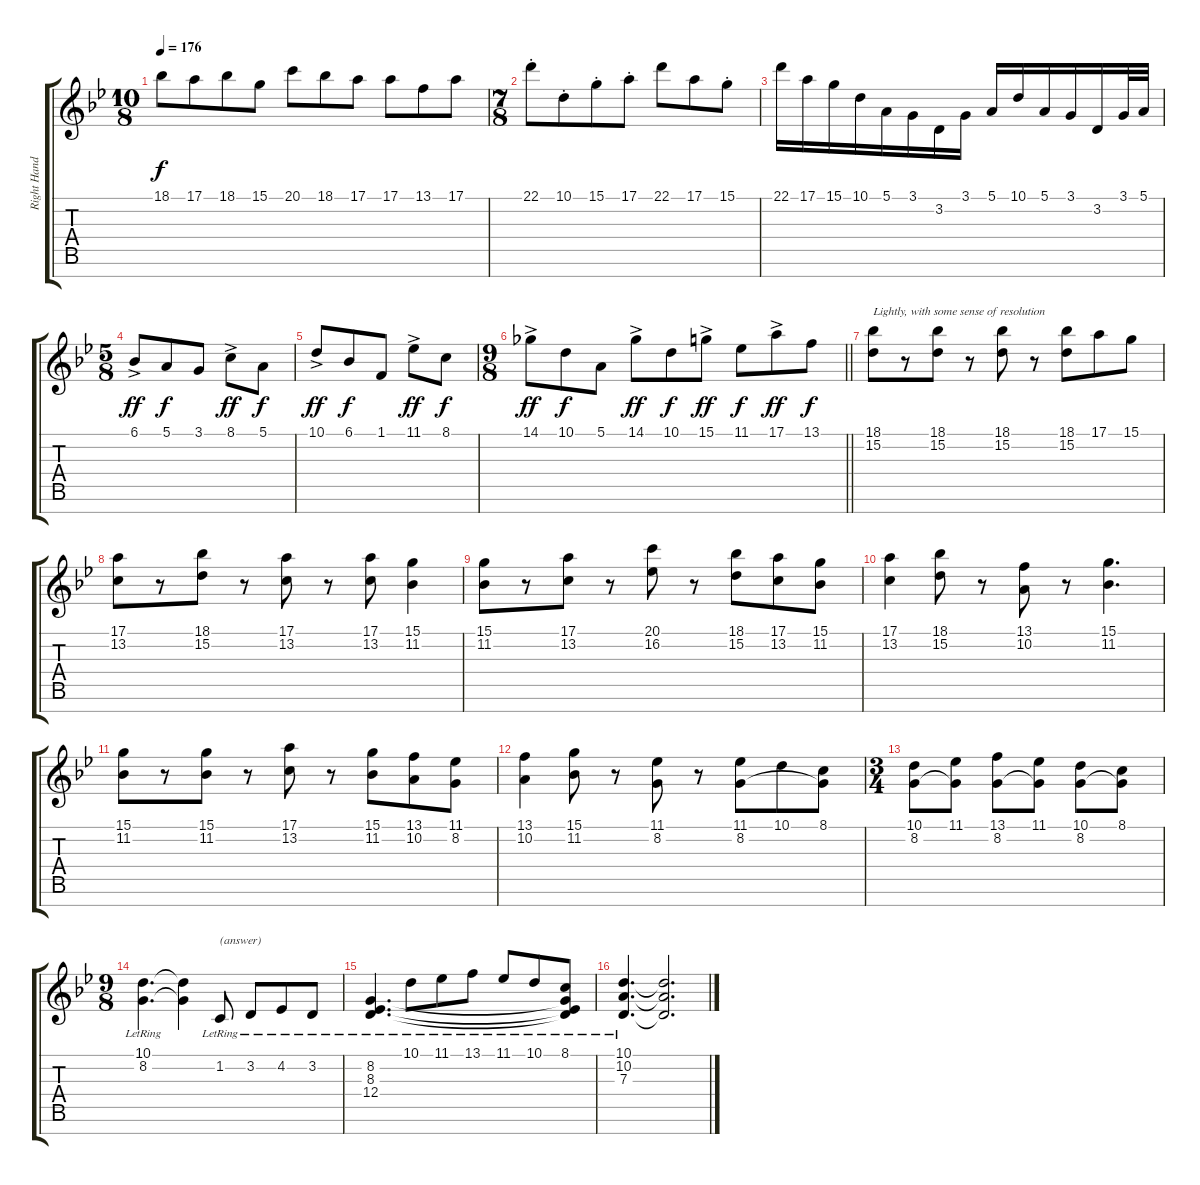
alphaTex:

\track ("Right Hand" "Right Hand") {instrument acousticgrandpiano}
\staff {score tabs}
\tuning (E4 B3 G3 D3 A2 E2 B1) {hide}
\ts (10 8)
\tempo 176
\clef g2
\ks bb
18.1.8{dy f} 17.1.8 18.1.8 15.1.8 20.1.8 18.1.8 17.1.8 17.1.8 13.1.8 17.1.8 |
\ts (7 8)
22.1{st}.8 10.1{st}.8 15.1{st}.8 17.1{st}.8 22.1.8 17.1.8 15.1{st}.8 |
22.1.16 17.1.16 15.1.16 10.1.16 5.1.16 3.1.16 3.2.16 3.1.16 5.1.16 10.1.16 5.1.16 3.1.16 3.2.16 3.1.32 5.1.32 |
\ts (5 8)
6.1{ac}.8{dy ff} 5.1.8{dy f} 3.1.8 8.1{ac}.8{dy ff} 5.1.8{dy f} |
10.1{ac}.8{dy ff} 6.1.8{dy f} 1.1.8 11.1{ac}.8{dy ff} 8.1.8{dy f} |
\ts (9 8)
\barLineRight lightlight
14.1{ac}.8{dy ff} 10.1.8{dy f} 5.1.8 14.1{ac}.8{dy ff} 10.1.8{dy f} 15.1{ac}.8{dy ff} 11.1.8{dy f} 17.1{ac}.8{dy ff} 13.1.8{dy f} |
(18.1 15.2).8{txt "Lightly, with some sense of resolution"} r.8 (18.1 15.2).8 r.8 (18.1 15.2).8 r.8 (18.1 15.2).8 17.1.8 15.1.8 |
(17.1 13.2).8 r.8 (18.1 15.2).8 r.8 (17.1 13.2).8 r.8 (17.1 13.2).8 (15.1 11.2).4 |
(15.1 11.2).8 r.8 (17.1 13.2).8 r.8 (20.1 16.2).8 r.8 (18.1 15.2).8 (17.1 13.2).8 (15.1 11.2).8 |
(17.1 13.2).4 (18.1 15.2).8 r.8 (13.1 10.2).8 r.8 (15.1 11.2).4{d} |
(15.1 11.2).8 r.8 (15.1 11.2).8 r.8 (17.1 13.2).8 r.8 (15.1 11.2).8 (13.1 10.2).8 (11.1 8.2).8 |
(13.1 10.2).4 (15.1 11.2).8 r.8 (11.1 8.2).8 r.8 (11.1 8.2).8 10.1.8 (8.1 8.2{t}).8 |
\ts (3 4)
(10.1 8.2).8 (11.1 8.2{t}).8 (13.1 8.2).8 (11.1 8.2{t}).8 (10.1 8.2).8 (8.1 8.2{t}).8 |
\ts (9 8)
(10.1{lr} 8.2{lr}).4{d} (10.1{t} 8.2{t}).4 1.2{lr}.8{txt "(answer)"} 3.2{lr}.8 4.2{lr}.8 3.2{lr}.8 |
(8.2{lr} 8.3{lr} 12.4{lr}).4{d} 10.1{lr}.8 11.1{lr}.8 13.1{lr}.8 11.1{lr}.8 10.1{lr}.8 (8.1{lr} 8.2{t} 8.3{t} 12.4{t}).8 |
(10.1{lr} 10.2{lr} 7.3{lr}).4{d} (10.1{t} 10.2{t} 7.3{t}).2{d}
